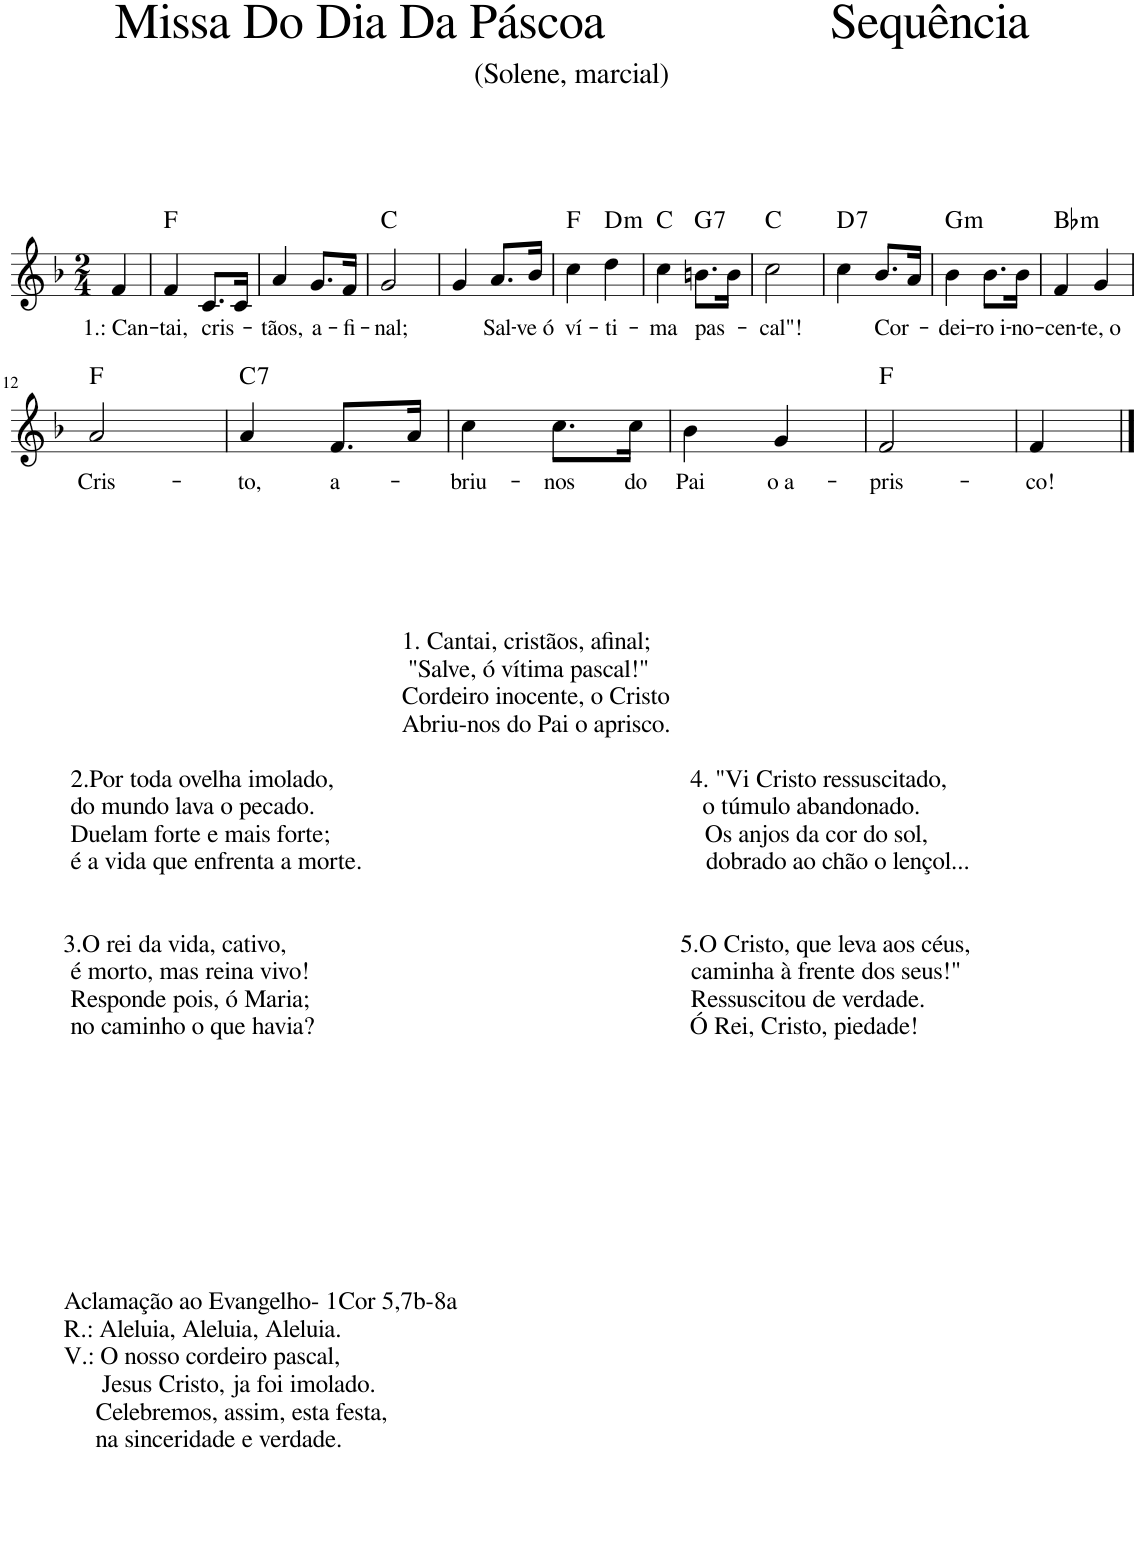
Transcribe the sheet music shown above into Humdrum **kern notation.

**kern	**text	**harte
*part1	*part1	*part1
*staff1	*staff1	*
*I"Voz	*	*
*I'Vo.	*	*
*clefG2	*	*
*k[b-]	*	*
*M2/4	*	*
=1	=1	=1
!	!LO:LY:b	!
4f/	1.: Can-	.
=2	=2	=2
!	!LO:LY:b	!
4f/	-tai,	F:maj
!	!LO:LY:b	!
8.c/L	cris-	.
16c/Jk	.	.
=3	=3	=3
!	!LO:LY:b	!
4a/	-tãos,	.
!	!LO:LY:b	!
8.g/L	a-	.
!	!LO:LY:b	!
16f/Jk	-fi-	.
=4	=4	=4
!	!LO:LY:b	!
2g/	-nal;	C:maj
=5	=5	=5
4g/	.	.
!	!LO:LY:b	!
8.a/L	Sal-	.
!	!LO:LY:b	!
16b-/Jk	-ve ó	.
=6	=6	=6
!	!LO:LY:b	!
4cc\	ví-	F:maj
!	!LO:LY:b	!LO:H:kt=m
4dd\	-ti-	D:min
=7	=7	=7
!	!LO:LY:b	!
4cc\	-ma	C:maj
!	!LO:LY:b	!LO:H:kt=7
8.bn\L	pas-	G:7
16b\Jk	.	.
=8	=8	=8
!	!LO:LY:b	!
2cc\	-cal"!	C:maj
=9	=9	=9
!	!	!LO:H:kt=7
4cc\	.	D:7
!	!LO:LY:b	!
8.b-/L	Cor-	.
16a/Jk	.	.
=10	=10	=10
!	!LO:LY:b	!LO:H:kt=m
4b-\	-dei-	G:min
!	!LO:LY:b	!
8.b-\L	-ro i-	.
!	!LO:LY:b	!
16b-\Jk	-no-	.
=11	=11	=11
!	!LO:LY:b	!LO:H:kt=m
4f/	-cen-	Bb:min
!	!LO:LY:b	!
4g/	-te, o	.
!!LO:LB:g=z
=12	=12	=12
!LO:TX:b:t=1. Cantai, cristãos, afinal;	!	!
!LO:TX:b:t="Salve, ó vítima pascal!"	!	!
!LO:TX:b:t=Cordeiro inocente, o Cristo	!	!
!LO:TX:b:t=Abriu-nos do Pai o aprisco.	!	!
!LO:TX:b:t=2.Por toda ovelha imolado,                                                         4. "Vi Cristo ressuscitado,	!	!
!LO:TX:b:t=do mundo lava o pecado.                                                              o túmulo abandonado.	!	!
!LO:TX:b:t=Duelam forte e mais forte;                                                            Os anjos da cor do sol,	!	!
!LO:TX:b:t=é a vida que enfrenta a morte.                                                       dobrado ao chão o lençol...	!	!
!LO:TX:b:t=3.O rei da vida, cativo,                                                               5.O Cristo, que leva aos céus,	!	!
!LO:TX:b:t=é morto, mas reina vivo!                                                             caminha à frente dos seus!"	!	!
!LO:TX:b:t=Responde pois, ó Maria;                                                             Ressuscitou de verdade.	!	!
!LO:TX:b:t=no caminho o que havia?                                                            Ó Rei, Cristo, piedade!	!	!
!LO:TX:b:t=Aclamação ao Evangelho- 1Cor 5,7b-8a	!	!
!LO:TX:b:t=R.&colon; Aleluia, Aleluia, Aleluia.	!	!
!LO:TX:b:t=V.&colon; O nosso cordeiro pascal,	!	!
!LO:TX:b:t=Jesus Cristo, ja foi imolado.	!	!
!LO:TX:b:t=Celebremos, assim, esta festa,	!	!
!LO:TX:b:t=na sinceridade e verdade.	!	!
!	!LO:LY:b	!
2a/	Cris-	F:maj
=13	=13	=13
!	!LO:LY:b	!LO:H:kt=7
4a/	-to,	C:7
!	!LO:LY:b	!
8.f/L	a-	.
16a/Jk	.	.
=14	=14	=14
!	!LO:LY:b	!
4cc\	-briu-	.
!	!LO:LY:b	!
8.cc\L	-nos	.
!	!LO:LY:b	!
16cc\Jk	do	.
=15	=15	=15
!	!LO:LY:b	!
4b-\	Pai	.
!	!LO:LY:b	!
4g/	o a-	.
=16	=16	=16
!	!LO:LY:b	!
2f/	-pris-	F:maj
=17	=17	=17
!	!LO:LY:b	!
4f/	-co!	.
==	==	==
*-	*-	*-
